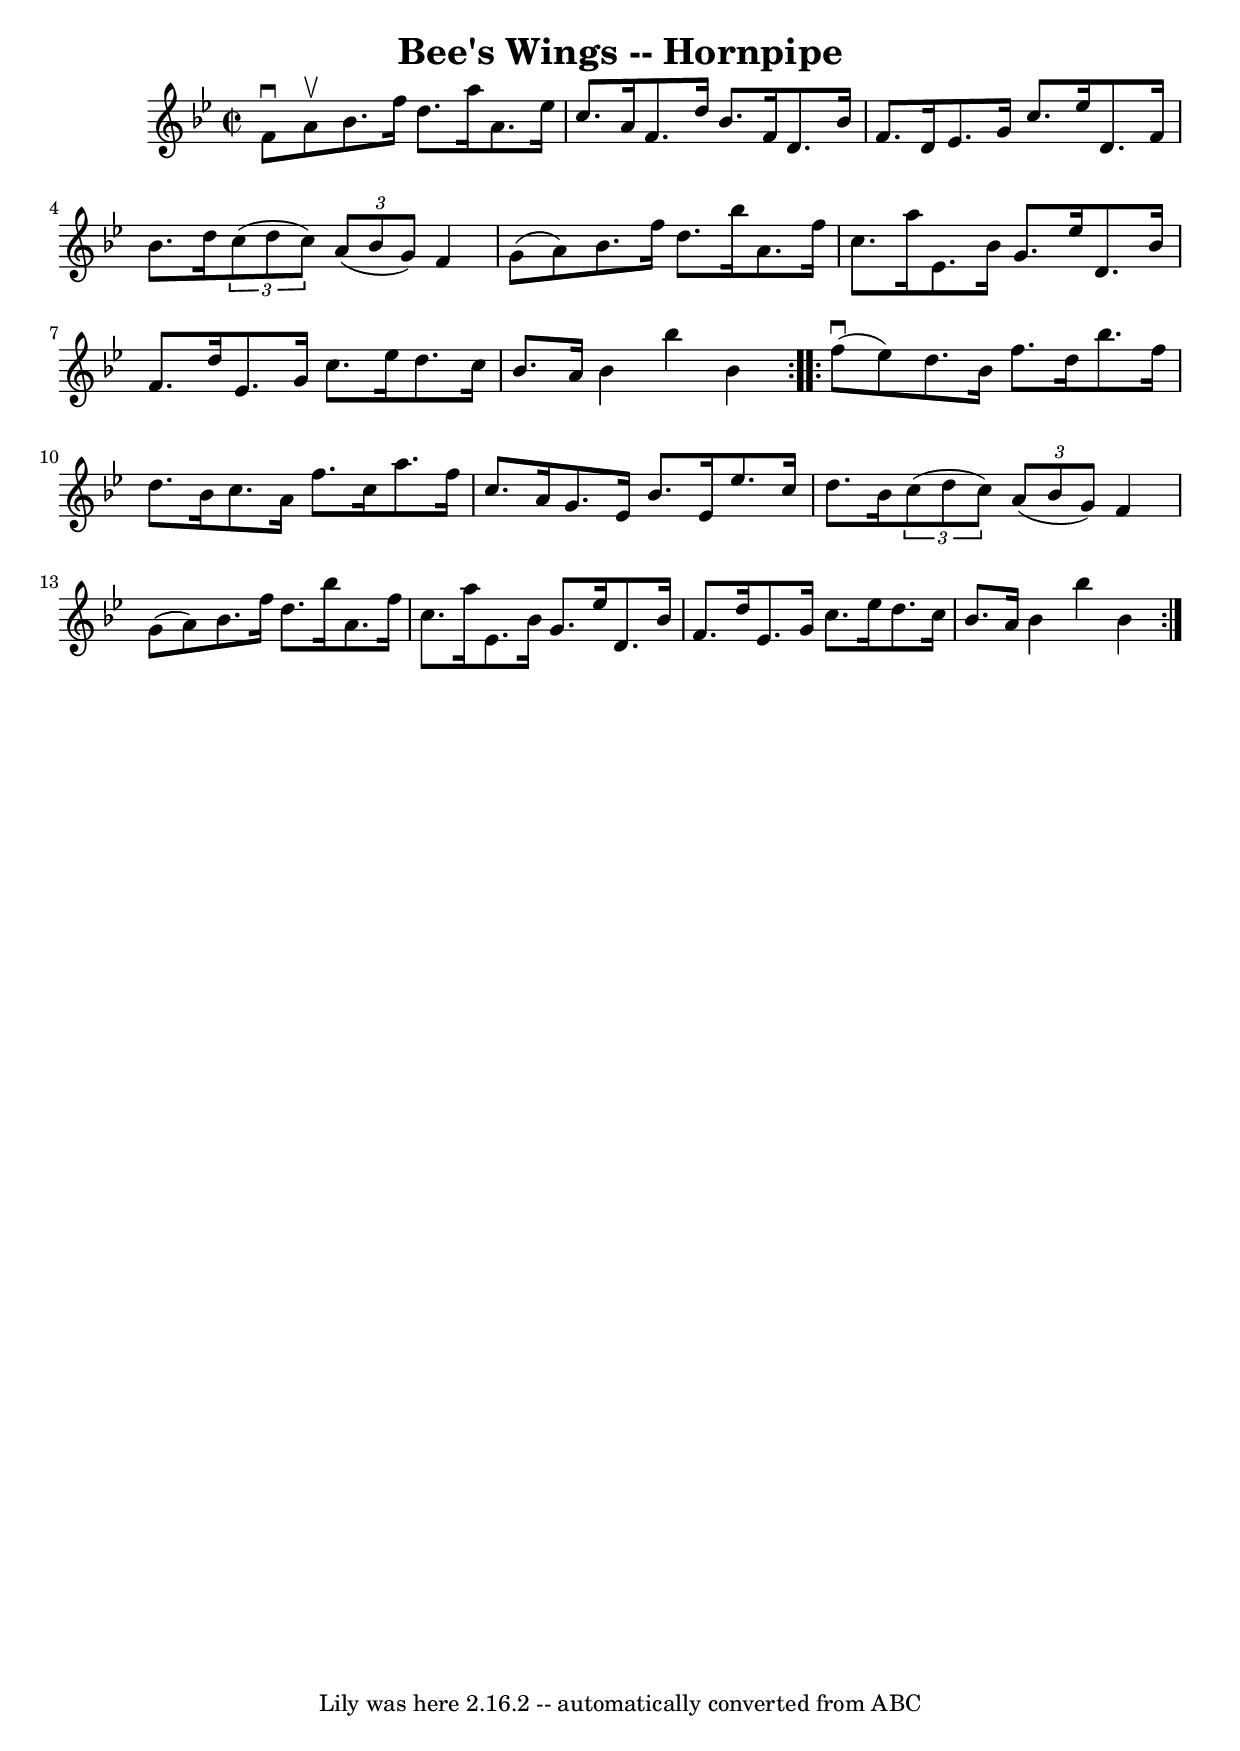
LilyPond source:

\version "2.7.40"
\include "Mammoth.ily"
\header {
	%% book = "Cole's 1000 Fiddle Tunes"
	crossRefNumber = "1"
	footnotes = ""
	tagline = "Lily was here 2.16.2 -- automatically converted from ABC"
	title = "Bee's Wings -- Hornpipe"
}
voicedefault =  {


\repeat volta 2 {
\override Staff.TimeSignature #'style = #'C
 \time 2/2 
\key bes \major f'8^\downbow a'8^\upbow |
 bes'8.    
f''16 d''8. a''16 a'8. ees''16 c''8. a'16  |
 f'8.    
d''16 bes'8. f'16 d'8. bes'16 f'8. d'16  |
 ees'8.  
 g'16 c''8. ees''16 d'8. f'16 bes'8. d''16  |
   
\times 2/3 { c''8 (d''8 c''8) }   \times 2/3 { a'8 (bes'8    
g'8) } f'4 g'8 (a'8) |
 bes'8. f''16 d''8.    
bes''16 a'8. f''16 c''8. a''16  |
 ees'8. bes'16 g'8. 
 ees''16 d'8. bes'16 f'8. d''16  |
 ees'8. g'16    
c''8. ees''16 d''8. c''16 bes'8. a'16  |
 bes'4    
bes''4 bes'4  }     \repeat volta 2 { f''8 (^\downbow ees''8) 
|
 d''8. bes'16 f''8. d''16 bes''8. f''16 d''8.    
bes'16  |
 c''8. a'16 f''8. c''16 a''8. f''16 c''8.   
 a'16  |
 g'8. ees'16 bes'8. ees'16 ees''8. c''16    
d''8. bes'16  |
   \times 2/3 { c''8 (d''8 c''8) }   
\times 2/3 { a'8 (bes'8 g'8) } f'4 g'8 (a'8) |
     
bes'8. f''16 d''8. bes''16 a'8. f''16 c''8. a''16  
|
 ees'8. bes'16 g'8. ees''16 d'8. bes'16 f'8.    
d''16  |
 ees'8. g'16 c''8. ees''16 d''8. c''16    
bes'8. a'16  |
 bes'4 bes''4 bes'4  }   
}

\score{
    <<

	\context Staff="default"
	{
	    \voicedefault 
	}

    >>
	\layout {
	}
	\midi {}
}
